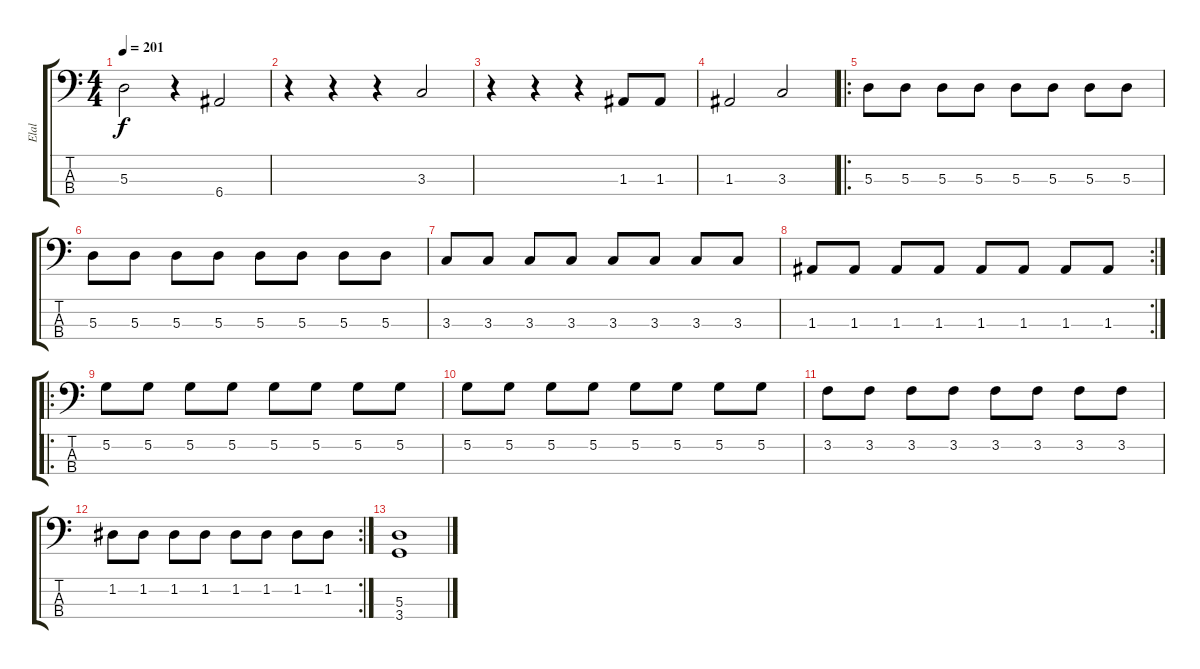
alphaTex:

\track ("Elal" "Elal") {instrument electricbasspick}
\staff {score tabs}
\tuning (G2 D2 A1 E1) {hide}
\ts (4 4)
\tempo 201
\clef f4
\ks c
5.3.2{dy f} r.4 6.4.2 |
r.4 r.4 r.4 3.3.2 |
r.4 r.4 r.4 1.3.8 1.3.8 |
1.3.2 3.3.2 |
\ro
5.3.8 5.3.8 5.3.8 5.3.8 5.3.8 5.3.8 5.3.8 5.3.8 |
5.3.8 5.3.8 5.3.8 5.3.8 5.3.8 5.3.8 5.3.8 5.3.8 |
3.3.8 3.3.8 3.3.8 3.3.8 3.3.8 3.3.8 3.3.8 3.3.8 |
\rc 2
1.3.8 1.3.8 1.3.8 1.3.8 1.3.8 1.3.8 1.3.8 1.3.8 |
\ro
5.2.8 5.2.8 5.2.8 5.2.8 5.2.8 5.2.8 5.2.8 5.2.8 |
5.2.8 5.2.8 5.2.8 5.2.8 5.2.8 5.2.8 5.2.8 5.2.8 |
3.2.8 3.2.8 3.2.8 3.2.8 3.2.8 3.2.8 3.2.8 3.2.8 |
\rc 2
1.2.8 1.2.8 1.2.8 1.2.8 1.2.8 1.2.8 1.2.8 1.2.8 |
(5.3 3.4).1
